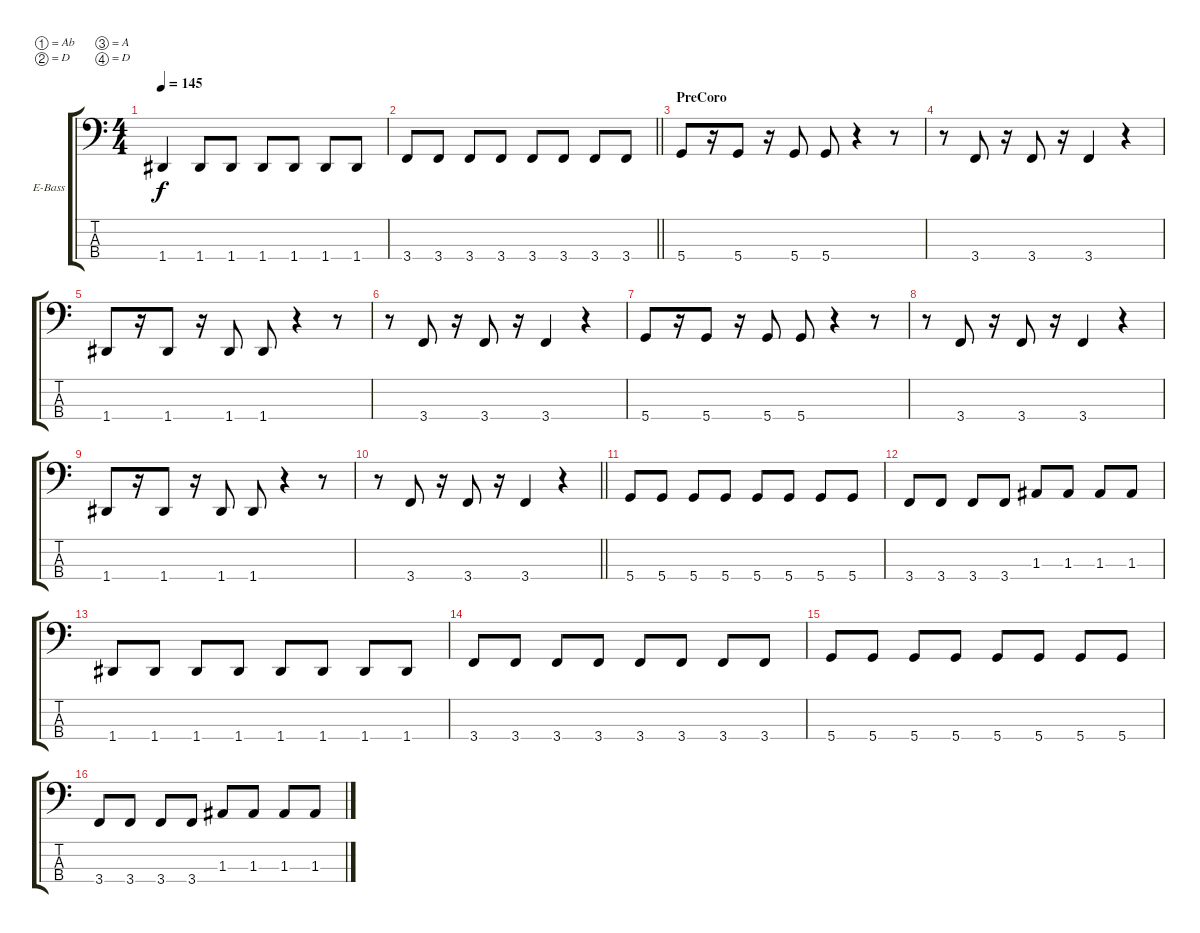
\bracketExtendMode groupsimilarinstruments
\firstSystemTrackNameOrientation horizontal
\otherSystemsTrackNameOrientation horizontal
\track ("Rodrigo" "E-Bass") {instrument electricbassfinger}
\staff {score tabs}
\tuning (Ab2 D2 A1 D1)
\ts (4 4)
\tempo 145
\clef f4
\ks c
1.4.4{dy f} 1.4.8 1.4.8 1.4.8 1.4.8 1.4.8 1.4.8 |
\barLineRight lightlight
3.4.8 3.4.8 3.4.8 3.4.8 3.4.8 3.4.8 3.4.8 3.4.8 |
\section ("" "PreCoro")
5.4.8 r.16 5.4.8 r.16 5.4.8 5.4.8 r.4 r.8 |
r.8 3.4.8 r.16 3.4.8 r.16 3.4.4 r.4 |
1.4.8 r.16 1.4.8 r.16 1.4.8 1.4.8 r.4 r.8 |
r.8 3.4.8 r.16 3.4.8 r.16 3.4.4 r.4 |
5.4.8 r.16 5.4.8 r.16 5.4.8 5.4.8 r.4 r.8 |
r.8 3.4.8 r.16 3.4.8 r.16 3.4.4 r.4 |
1.4.8 r.16 1.4.8 r.16 1.4.8 1.4.8 r.4 r.8 |
\barLineRight lightlight
r.8 3.4.8 r.16 3.4.8 r.16 3.4.4 r.4 |
5.4.8 5.4.8 5.4.8 5.4.8 5.4.8 5.4.8 5.4.8 5.4.8 |
3.4.8 3.4.8 3.4.8 3.4.8 1.3.8 1.3.8 1.3.8 1.3.8 |
1.4.8 1.4.8 1.4.8 1.4.8 1.4.8 1.4.8 1.4.8 1.4.8 |
3.4.8 3.4.8 3.4.8 3.4.8 3.4.8 3.4.8 3.4.8 3.4.8 |
5.4.8 5.4.8 5.4.8 5.4.8 5.4.8 5.4.8 5.4.8 5.4.8 |
3.4.8 3.4.8 3.4.8 3.4.8 1.3.8 1.3.8 1.3.8 1.3.8
